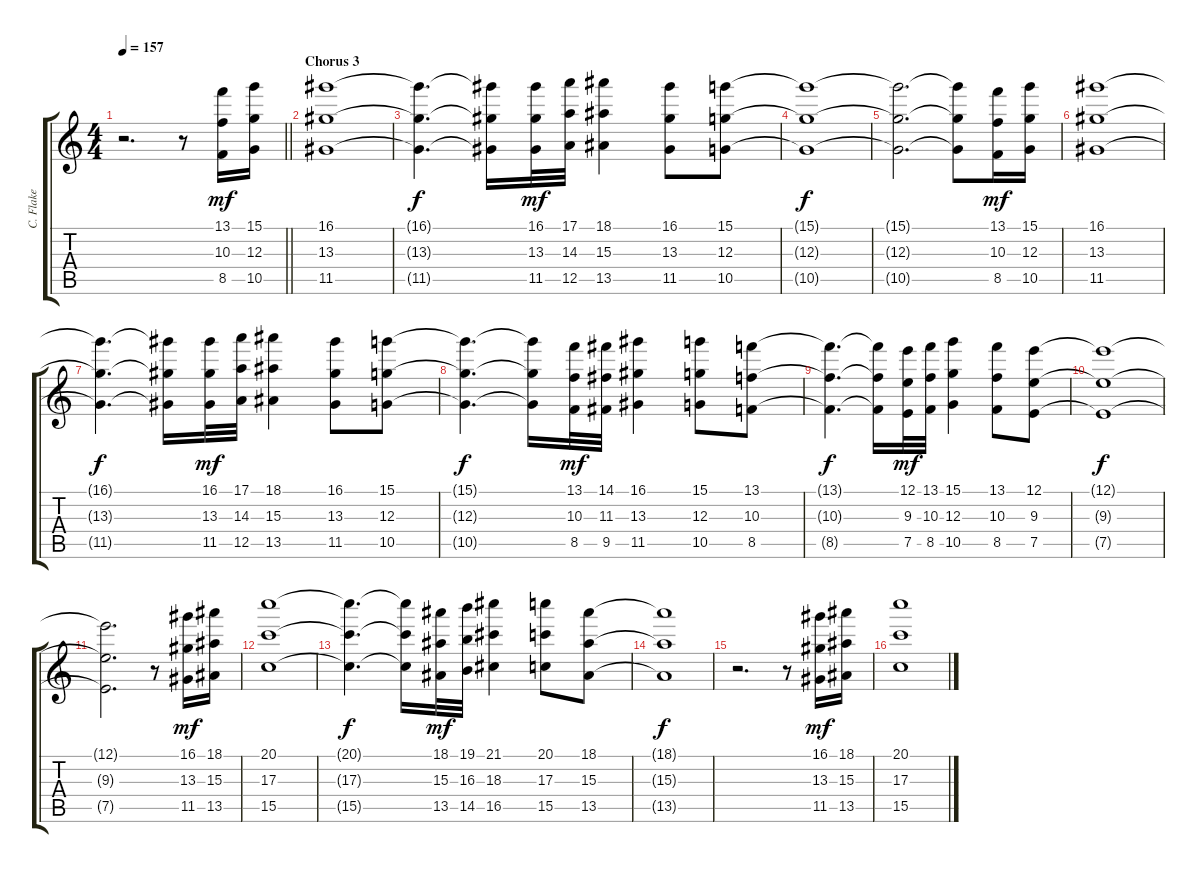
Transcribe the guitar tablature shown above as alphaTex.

\track ("C. Flake" "C. Flake") {instrument acousticguitarsteel}
\staff {score tabs}
\tuning (E4 B3 G3 D3 A2 E2) {hide}
\ts (4 4)
\tempo 157
\clef g2
\barLineRight lightlight
\ks c
r.2{d dy mf} r.8 (13.1 10.3 8.5).16 (15.1 12.3 10.5).16 |
\section ("" "Chorus 3")
(16.1 13.3 11.5).1 |
(16.1{t} 13.3{t} 11.5{t}).4{d dy f} (16.1{t} 13.3{t} 11.5{t}).16 (16.1 13.3 11.5).32{dy mf} (17.1 14.3 12.5).32 (18.1 15.3 13.5).4 (16.1 13.3 11.5).8 (15.1 12.3 10.5).8 |
(15.1{t} 12.3{t} 10.5{t}).1{dy f} |
(15.1{t} 12.3{t} 10.5{t}).2{d} (15.1{t} 12.3{t} 10.5{t}).8 (13.1 10.3 8.5).16{dy mf} (15.1 12.3 10.5).16 |
(16.1 13.3 11.5).1 |
(16.1{t} 13.3{t} 11.5{t}).4{d dy f} (16.1{t} 13.3{t} 11.5{t}).16 (16.1 13.3 11.5).32{dy mf} (17.1 14.3 12.5).32 (18.1 15.3 13.5).4 (16.1 13.3 11.5).8 (15.1 12.3 10.5).8 |
(15.1{t} 12.3{t} 10.5{t}).4{d dy f} (15.1{t} 12.3{t} 10.5{t}).16 (13.1 10.3 8.5).32{dy mf} (14.1 11.3 9.5).32 (16.1 13.3 11.5).4 (15.1 12.3 10.5).8 (13.1 10.3 8.5).8 |
(13.1{t} 10.3{t} 8.5{t}).4{d dy f} (13.1{t} 10.3{t} 8.5{t}).16 (12.1 9.3 7.5).32{dy mf} (13.1 10.3 8.5).32 (15.1 12.3 10.5).4 (13.1 10.3 8.5).8 (12.1 9.3 7.5).8 |
(12.1{t} 9.3{t} 7.5{t}).1{dy f} |
(12.1{t} 9.3{t} 7.5{t}).2{d} r.8 (16.1 13.3 11.5).16{dy mf} (18.1 15.3 13.5).16 |
(20.1 17.3 15.5).1 |
(20.1{t} 17.3{t} 15.5{t}).4{d dy f} (20.1{t} 17.3{t} 15.5{t}).16 (18.1 15.3 13.5).32{dy mf} (19.1 16.3 14.5).32 (21.1 18.3 16.5).4 (20.1 17.3 15.5).8 (18.1 15.3 13.5).8 |
(18.1{t} 15.3{t} 13.5{t}).1{dy f} |
r.2{d} r.8 (16.1 13.3 11.5).16{dy mf} (18.1 15.3 13.5).16 |
(20.1 17.3 15.5).1
